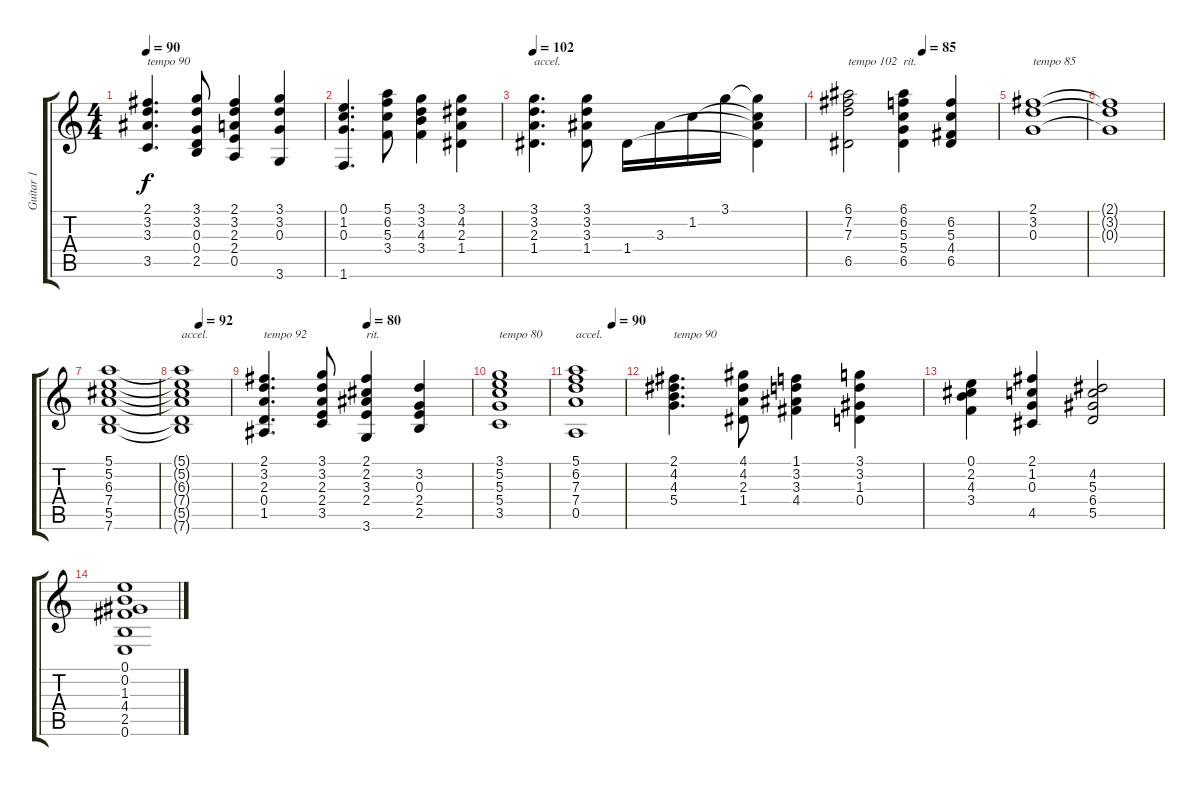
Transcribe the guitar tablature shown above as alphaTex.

\track ("Guitar 1" "Guitar 1") {instrument acousticguitarsteel}
\staff {score tabs}
\tuning (E4 B3 G3 D3 A2 E2) {hide}
\ts (4 4)
\tempo 90
\clef g2
\ks c
(2.1 3.2 3.3 3.5).4{d txt "tempo 90" dy f} (3.1 3.2 0.3 0.4 2.5).8 (2.1 3.2 2.3 2.4 0.5).4 (3.1 3.2 0.3 3.6).4 |
(0.1 1.2 0.3 1.6).4{d} (5.1 6.2 5.3 3.4).8 (3.1 3.2 4.3 3.4).4 (3.1 4.2 2.3 1.4).4 |
\tempo 102
(3.1 3.2 2.3 1.4).4{d txt "accel."} (3.1 3.2 3.3 1.4).8 1.4.16 3.3.16 1.2.16 3.1.16 (3.1{t} 1.2{t} 3.3{t} 1.4{t}).4 |
\tempo (85 0.5)
(6.1 7.2 7.3 6.5).2{txt "tempo 102"} (6.1 6.2 5.3 5.4 6.5).4{txt "rit."} (6.2 5.3 4.4 6.5).4 |
(2.1 3.2 0.3).1{txt "tempo 85"} |
(2.1{t} 3.2{t} 0.3{t}).1 |
(5.1 5.2 6.3 7.4 5.5 7.6).1 |
\tempo (92 0.375)
(5.1{t} 5.2{t} 6.3{t} 7.4{t} 5.5{t} 7.6{t}).1{txt "accel."} |
\tempo (80 0.5)
(2.1 3.2 2.3 0.4 1.5).4{d txt "tempo 92"} (3.1 3.2 2.3 2.4 3.5).8 (2.1 2.2 3.3 2.4 3.6).4{txt "rit."} (3.2 0.3 2.4 2.5).4 |
(3.1 5.2 5.3 5.4 3.5).1{txt "tempo 80"} |
\tempo (90 0.75)
(5.1 6.2 7.3 7.4 0.5).1{txt "accel."} |
(2.1 4.2 4.3 5.4).4{d txt "tempo 90"} (4.1 4.2 2.3 1.4).8 (1.1 3.2 3.3 4.4).4 (3.1 3.2 1.3 0.4).4 |
(0.1 2.2 4.3 3.4).4 (2.1 1.2 0.3 4.5).4 (4.2 5.3 6.4 5.5).2 |
(0.1 0.2 1.3 4.4 2.5 0.6).1
